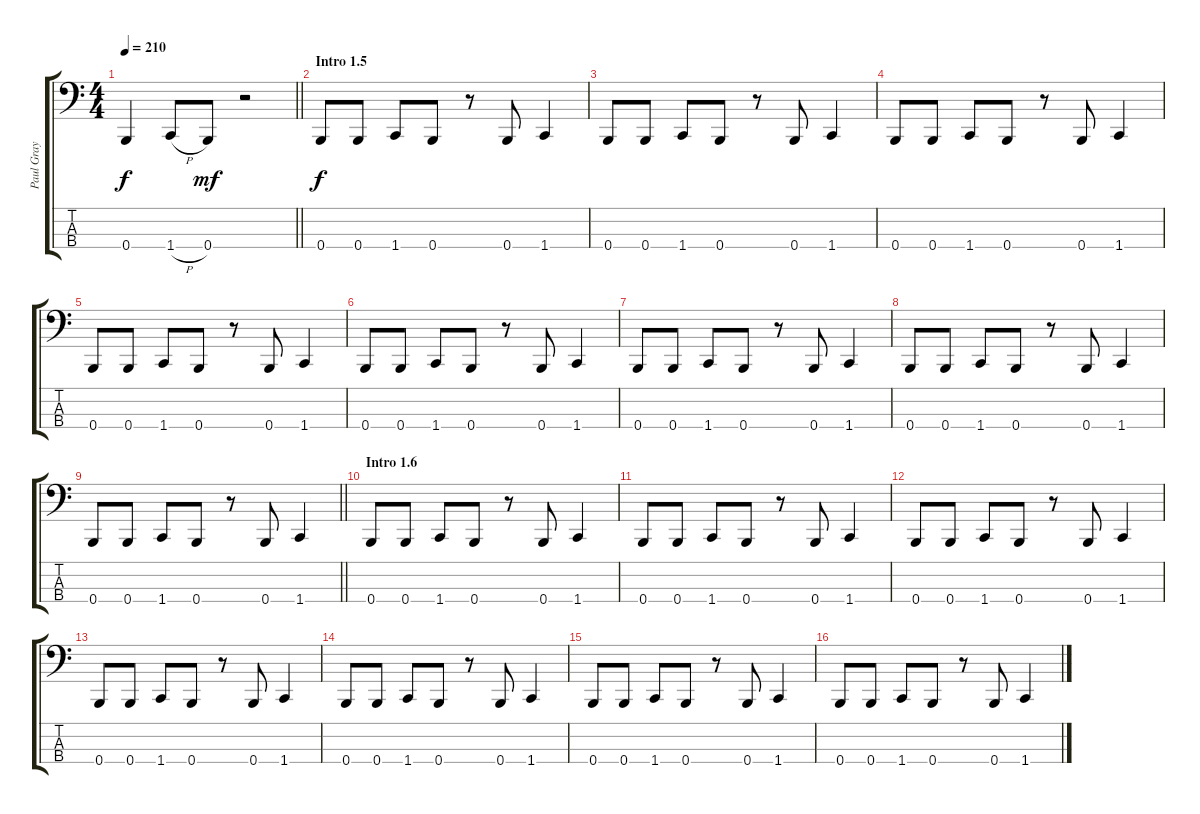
\track ("Paul Gray" "Paul Gray") {instrument electricbasspick}
\staff {score tabs}
\tuning (E2 B1 Gb1 B0) {hide}
\ts (4 4)
\tempo 210
\clef f4
\barLineRight lightlight
\ks c
0.4.4{dy f} 1.4{h}.8 0.4.8{dy mf} r.2 |
\section ("" "Intro 1.5")
0.4.8{dy f} 0.4.8 1.4.8 0.4.8 r.8 0.4.8 1.4.4 |
0.4.8 0.4.8 1.4.8 0.4.8 r.8 0.4.8 1.4.4 |
0.4.8 0.4.8 1.4.8 0.4.8 r.8 0.4.8 1.4.4 |
0.4.8 0.4.8 1.4.8 0.4.8 r.8 0.4.8 1.4.4 |
0.4.8 0.4.8 1.4.8 0.4.8 r.8 0.4.8 1.4.4 |
0.4.8 0.4.8 1.4.8 0.4.8 r.8 0.4.8 1.4.4 |
0.4.8 0.4.8 1.4.8 0.4.8 r.8 0.4.8 1.4.4 |
\barLineRight lightlight
0.4.8 0.4.8 1.4.8 0.4.8 r.8 0.4.8 1.4.4 |
\section ("" "Intro 1.6")
0.4.8 0.4.8 1.4.8 0.4.8 r.8 0.4.8 1.4.4 |
0.4.8 0.4.8 1.4.8 0.4.8 r.8 0.4.8 1.4.4 |
0.4.8 0.4.8 1.4.8 0.4.8 r.8 0.4.8 1.4.4 |
0.4.8 0.4.8 1.4.8 0.4.8 r.8 0.4.8 1.4.4 |
0.4.8 0.4.8 1.4.8 0.4.8 r.8 0.4.8 1.4.4 |
0.4.8 0.4.8 1.4.8 0.4.8 r.8 0.4.8 1.4.4 |
0.4.8 0.4.8 1.4.8 0.4.8 r.8 0.4.8 1.4.4
